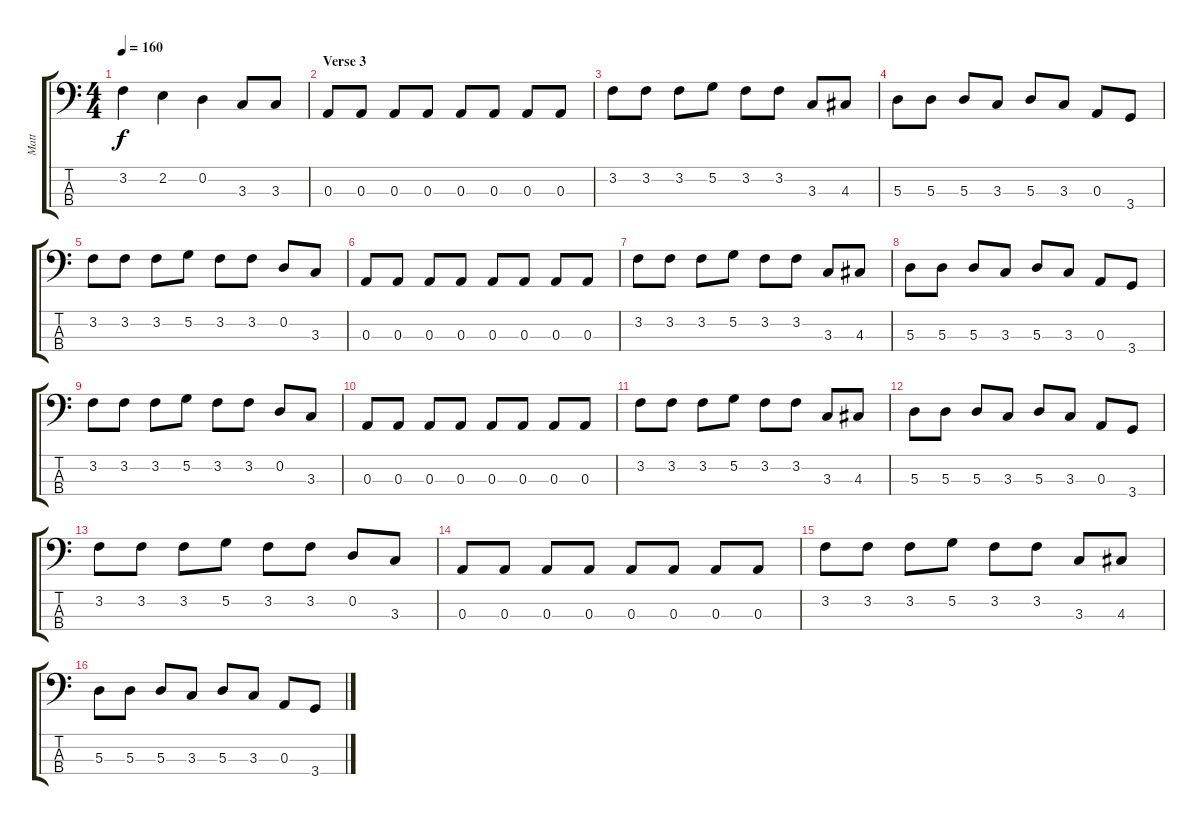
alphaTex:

\track ("Matt" "Matt") {instrument electricbasspick}
\staff {score tabs}
\tuning (G2 D2 A1 E1) {hide}
\ts (4 4)
\tempo 160
\clef f4
\ks c
3.2.4{dy f} 2.2.4 0.2.4 3.3.8 3.3.8 |
\section ("" "Verse 3")
0.3.8 0.3.8 0.3.8 0.3.8 0.3.8 0.3.8 0.3.8 0.3.8 |
3.2.8 3.2.8 3.2.8 5.2.8 3.2.8 3.2.8 3.3.8 4.3.8 |
5.3.8 5.3.8 5.3.8 3.3.8 5.3.8 3.3.8 0.3.8 3.4.8 |
3.2.8 3.2.8 3.2.8 5.2.8 3.2.8 3.2.8 0.2.8 3.3.8 |
0.3.8 0.3.8 0.3.8 0.3.8 0.3.8 0.3.8 0.3.8 0.3.8 |
3.2.8 3.2.8 3.2.8 5.2.8 3.2.8 3.2.8 3.3.8 4.3.8 |
5.3.8 5.3.8 5.3.8 3.3.8 5.3.8 3.3.8 0.3.8 3.4.8 |
3.2.8 3.2.8 3.2.8 5.2.8 3.2.8 3.2.8 0.2.8 3.3.8 |
0.3.8 0.3.8 0.3.8 0.3.8 0.3.8 0.3.8 0.3.8 0.3.8 |
3.2.8 3.2.8 3.2.8 5.2.8 3.2.8 3.2.8 3.3.8 4.3.8 |
5.3.8 5.3.8 5.3.8 3.3.8 5.3.8 3.3.8 0.3.8 3.4.8 |
3.2.8 3.2.8 3.2.8 5.2.8 3.2.8 3.2.8 0.2.8 3.3.8 |
0.3.8 0.3.8 0.3.8 0.3.8 0.3.8 0.3.8 0.3.8 0.3.8 |
3.2.8 3.2.8 3.2.8 5.2.8 3.2.8 3.2.8 3.3.8 4.3.8 |
5.3.8 5.3.8 5.3.8 3.3.8 5.3.8 3.3.8 0.3.8 3.4.8
